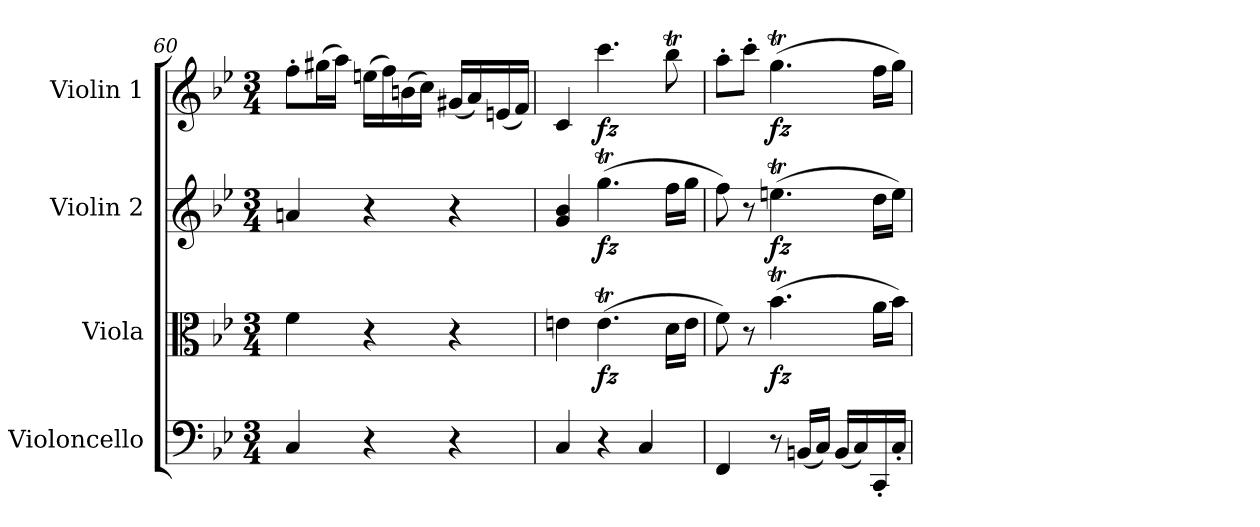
**kern	**kern	**dynam	**kern	**dynam	**kern	**dynam
*part4	*part3	*part3	*part2	*part2	*part1	*part1
*staff4	*staff3	*staff3	*staff2	*staff2	*staff1	*staff1
*I"Violoncello	*I"Viola	*	*I"Violin 2	*	*I"Violin 1	*
*I'Vc	*I'Vla	*	*I'Vln	*	*I'Vln	*
*clefF4	*clefC3	*	*clefG2	*	*clefG2	*
*k[b-e-]	*k[b-e-]	*	*k[b-e-]	*	*k[b-e-]	*
*M3/4	*M3/4	*	*M3/4	*	*M3/4	*
=60	=60	=60	=60	=60	=60	=60
4C/	4f\	.	4an/	.	8ff'\L	.
.	.	.	.	.	(16gg#X\L	.
.	.	.	.	.	16aa\JJ)	.
4r	4r	.	4r	.	(16een\LL	.
.	.	.	.	.	16ff\)	.
.	.	.	.	.	(16bn\	.
.	.	.	.	.	16cc\JJ)	.
4r	4r	.	4r	.	(16g#X/LL	.
.	.	.	.	.	16a/)	.
.	.	.	.	.	(16en/	.
.	.	.	.	.	16f/JJ)	.
=61	=61	=61	=61	=61	=61	=61
4C/	4en\	.	4g/ 4b-/	.	4c/	.
!	!	!LO:DY:b	!	!LO:DY:b	!	!LO:DY:b
4r	(4.et\	fz	(4.ggT\	fz	4.ccc\	fz
4C/	.	.	.	.	.	.
.	16d\LL	.	16ff\LL	.	8bb-T\	.
.	16e\JJ	.	16gg\JJ	.	.	.
=62	=62	=62	=62	=62	=62	=62
4FF/	8f\)	.	8ff\)	.	8aa'\L	.
.	8r	.	8r	.	8ccc'\J	.
!	!	!LO:DY:b	!	!LO:DY:b	!	!LO:DY:b
8r	(4.b-T\	fz	(4.eent\	fz	(4.ggT\	fz
(16BBn/LL	.	.	.	.	.	.
16C/JJ)	.	.	.	.	.	.
(16BB/LL	.	.	.	.	.	.
16C/)	.	.	.	.	.	.
16CC'/	16a\LL	.	16dd\LL	.	16ff\LL	.
16C'/JJ	16b-\JJ)	.	16ee\JJ)	.	16gg\JJ)	.
=	=	=	=	=	=	=
*-	*-	*-	*-	*-	*-	*-
